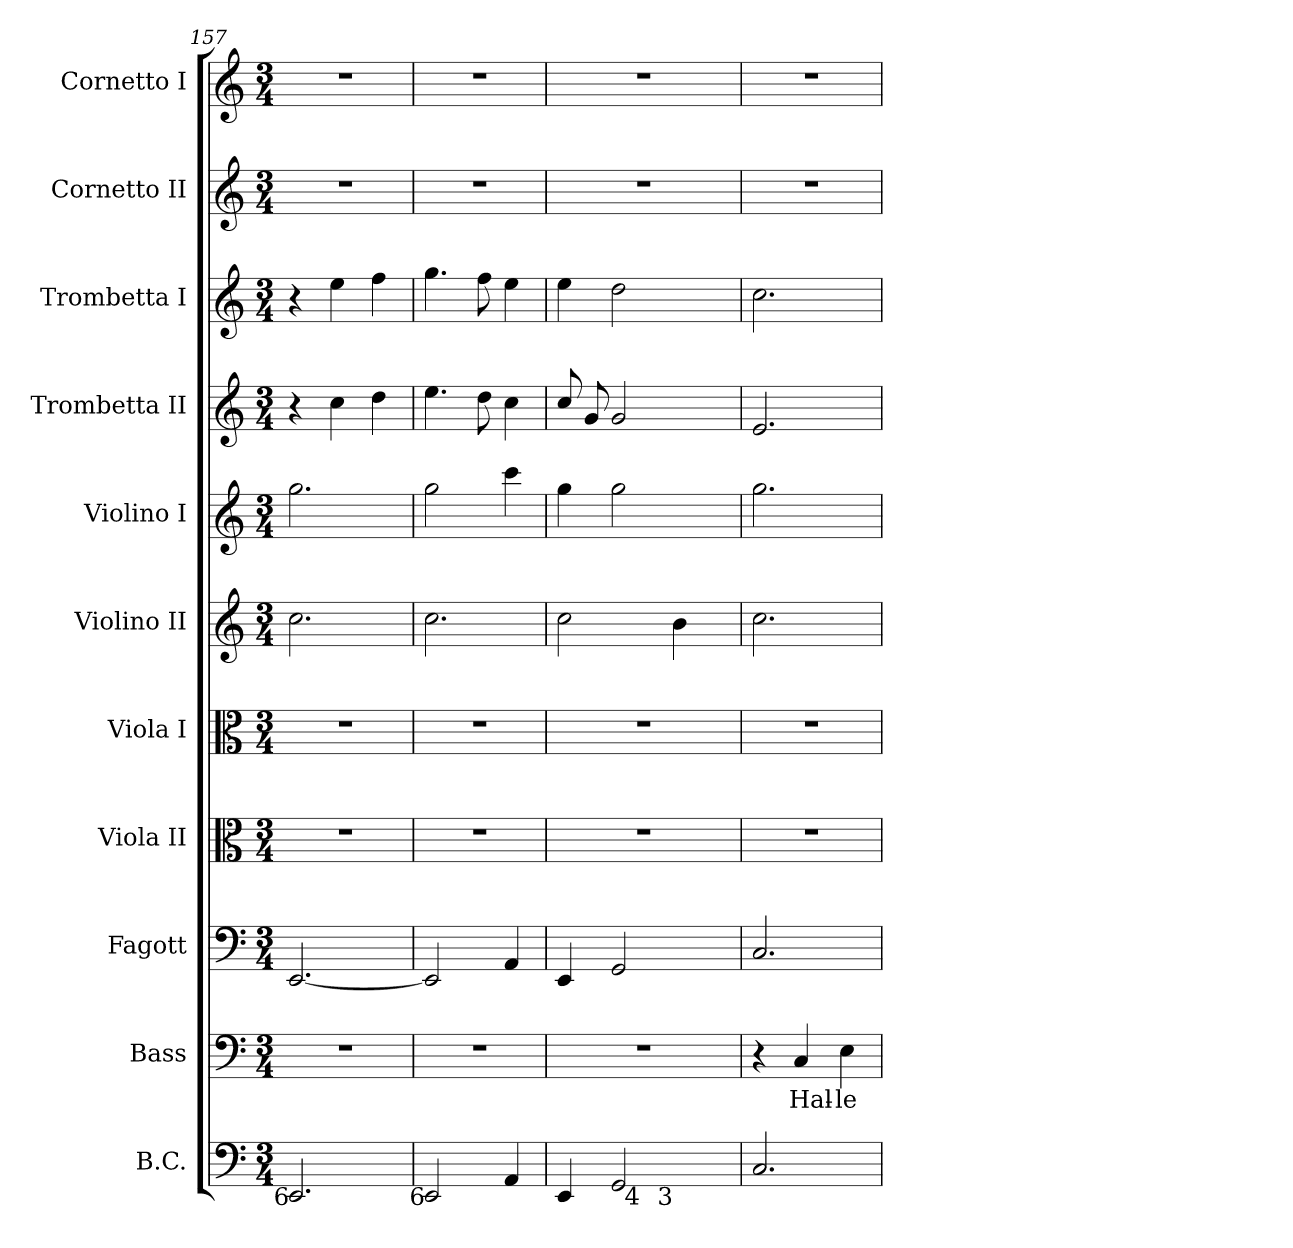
**kern	**kern	**text	**kern	**kern	**kern	**kern	**kern	**kern	**kern	**kern	**kern
*part11	*part10	*part10	*part9	*part8	*part7	*part6	*part5	*part4	*part3	*part2	*part1
*staff11	*staff10	*staff10	*staff9	*staff8	*staff7	*staff6	*staff5	*staff4	*staff3	*staff2	*staff1
*I"B.C.	*I"Bass	*	*I"Fagott	*I"Viola II	*I"Viola I	*I"Violino II	*I"Violino I	*I"Trombetta II	*I"Trombetta I	*I"Cornetto II	*I"Cornetto I
*	*I'B.	*	*I'Fg.	*I'Vla.	*I'Vla.	*	*	*	*	*	*
*clefF4	*clefF4	*	*clefF4	*clefC3	*clefC3	*clefG2	*clefG2	*clefG2	*clefG2	*clefG2	*clefG2
*k[]	*k[]	*	*k[]	*k[]	*k[]	*k[]	*k[]	*k[]	*k[]	*k[]	*k[]
*C:	*C:	*	*C:	*C:	*C:	*C:	*C:	*C:	*C:	*C:	*C:
*M3/4	*M3/4	*	*M3/4	*M3/4	*M3/4	*M3/4	*M3/4	*M3/4	*M3/4	*M3/4	*M3/4
=157	=157	=157	=157	=157	=157	=157	=157	=157	=157	=157	=157
!LO:TX:b:rj:t=6	!	!	!	!	!	!	!	!	!	!	!
!	!LO:N:vis=1	!	!	!LO:N:vis=1	!LO:N:vis=1	!	!	!	!	!LO:N:vis=1	!LO:N:vis=1
2.EEi/	2.r	.	[2.EEi/	2.r	2.r	2.cci\	2.ggi\	4r	4r	2.r	2.r
.	.	.	.	.	.	.	.	4cci\	4eei\	.	.
.	.	.	.	.	.	.	.	4ddi\	4ffi\	.	.
=158	=158	=158	=158	=158	=158	=158	=158	=158	=158	=158	=158
!LO:TX:b:rj:t=6	!	!	!	!	!	!	!	!	!	!	!
!	!LO:N:vis=1	!	!	!LO:N:vis=1	!LO:N:vis=1	!	!	!	!	!LO:N:vis=1	!LO:N:vis=1
2EEi/	2.r	.	2EEi/]	2.r	2.r	2.cci\	2ggi\	4.eei\	4.ggi\	2.r	2.r
.	.	.	.	.	.	.	.	8ddi\	8ffi\	.	.
4AAi/	.	.	4AAi/	.	.	.	4ccci\	4cci\	4eei\	.	.
!!LO:PB:g=z
=159	=159	=159	=159	=159	=159	=159	=159	=159	=159	=159	=159
!LO:TX:b:rj:t=6	!	!	!	!	!	!	!	!	!	!	!
!	!LO:N:vis=1	!	!	!LO:N:vis=1	!LO:N:vis=1	!	!	!	!	!LO:N:vis=1	!LO:N:vis=1
*^	*	*	*	*	*	*	*	*	*	*	*
*	*^	*	*	*	*	*	*	*	*	*	*	*
4EEi/	4ryy	2ryy	2.r	.	4EEi/	2.r	2.r	2cci\	4ggi\	8cci/	4eei\	2.r	2.r
.	.	.	.	.	.	.	.	.	.	8gi/	.	.	.
2GGi/	16ryy	.	.	.	2GGi/	.	.	.	2ggi\	2gi/	2ddi\	.	.
.	64ryy	.	.	.	.	.	.	.	.	.	.	.	.
.	512.ryy	.	.	.	.	.	.	.	.	.	.	.	.
!	!LO:TX:b:rj:t=4	!	!	!	!	!	!	!	!	!	!	!	!
.	4ryy	.	.	.	.	.	.	.	.	.	.	.	.
!	!	!LO:TX:b:rj:t=3	!	!	!	!	!	!	!	!	!	!	!
.	.	4ryy	.	.	.	.	.	4bi\	.	.	.	.	.
.	8ryy	.	.	.	.	.	.	.	.	.	.	.	.
.	32ryy	.	.	.	.	.	.	.	.	.	.	.	.
.	128ryy	.	.	.	.	.	.	.	.	.	.	.	.
.	256ryy	.	.	.	.	.	.	.	.	.	.	.	.
.	1024ryy	.	.	.	.	.	.	.	.	.	.	.	.
=160	=160	=160	=160	=160	=160	=160	=160	=160	=160	=160	=160	=160	=160
!	!	!	!	!	!	!LO:N:vis=1	!LO:N:vis=1	!	!	!	!	!LO:N:vis=1	!LO:N:vis=1
*v	*v	*v	*	*	*	*	*	*	*	*	*	*	*
2.Ci/	4r	.	2.Ci/	2.r	2.r	2.cci\	2.ggi\	2.ei/	2.cci\	2.r	2.r
!	!	!LO:LY:b:color=#000000	!	!	!	!	!	!	!	!	!
.	4Ci/	Hal-	.	.	.	.	.	.	.	.	.
!	!	!LO:LY:b:color=#000000	!	!	!	!	!	!	!	!	!
.	4Ei\	-le-	.	.	.	.	.	.	.	.	.
=	=	=	=	=	=	=	=	=	=	=	=
*-	*-	*-	*-	*-	*-	*-	*-	*-	*-	*-	*-
